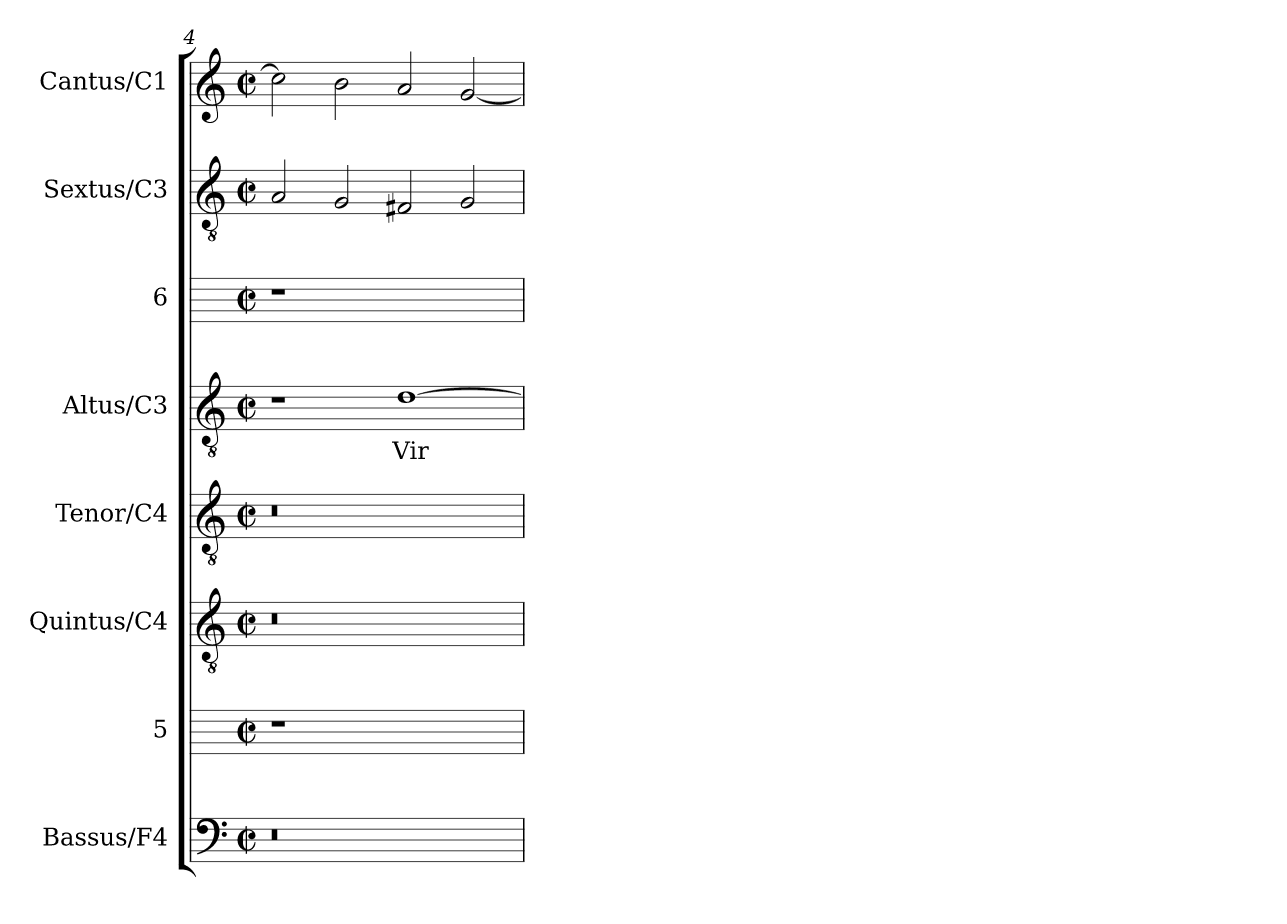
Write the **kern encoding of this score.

**kern	**kern	**kern	**kern	**kern	**text	**kern	**kern	**text	**kern	**text
*part8	*part7	*part6	*part5	*part4	*part4	*part3	*part2	*part2	*part1	*part1
*staff8	*staff7	*staff6	*staff5	*staff4	*staff4	*staff3	*staff2	*staff2	*staff1	*staff1
*I"Bassus/F4	*I"5	*I"Quintus/C4	*I"Tenor/C4	*I"Altus/C3	*	*I"6	*I"Sextus/C3	*	*I"Cantus/C1	*
*I'B	*	*	*I'T	*I'A	*	*	*	*	*I'C	*
*clefF4	*	*clefGv2	*clefGv2	*clefGv2	*	*	*clefGv2	*	*clefG2	*
*k[]	*k[]	*k[]	*k[]	*k[]	*	*k[]	*k[]	*	*k[]	*
*C:	*C:	*C:	*C:	*C:	*	*C:	*C:	*	*C:	*
*M2/2	*M2/2	*M2/2	*M2/2	*M2/2	*	*M2/2	*M2/2	*	*M2/2	*
*met(c|)	*met(c|)	*met(c|)	*met(c|)	*met(c|)	*	*met(c|)	*met(c|)	*	*met(c|)	*
=4	=4	=4	=4	=4	=4	=4	=4	=4	=4	=4
!	!	!	!	!	!	!	!	!LO:LY:b:cj	!	!LO:LY:b:cj
0r	1r	0r	0r	1r	.	1r	2A/	--	2cc\]	--
!	!	!	!	!	!	!	!	!LO:LY:b:cj	!	!LO:LY:b:cj
.	.	.	.	.	.	.	2G/	--	2b\	--
!	!	!	!	!	!LO:LY:b:cj	!	!	!LO:LY:b:cj	!	!LO:LY:b:cj
.	1ryy	.	.	[>1d	Vir-	1ryy	2F#X/	--	2a/	--
!	!	!	!	!	!	!	!	!LO:LY:b:cj	!	!LO:LY:b:cj
.	.	.	.	.	.	.	2G/	--	[<2g/	--
=	=	=	=	=	=	=	=	=	=	=
*-	*-	*-	*-	*-	*-	*-	*-	*-	*-	*-
